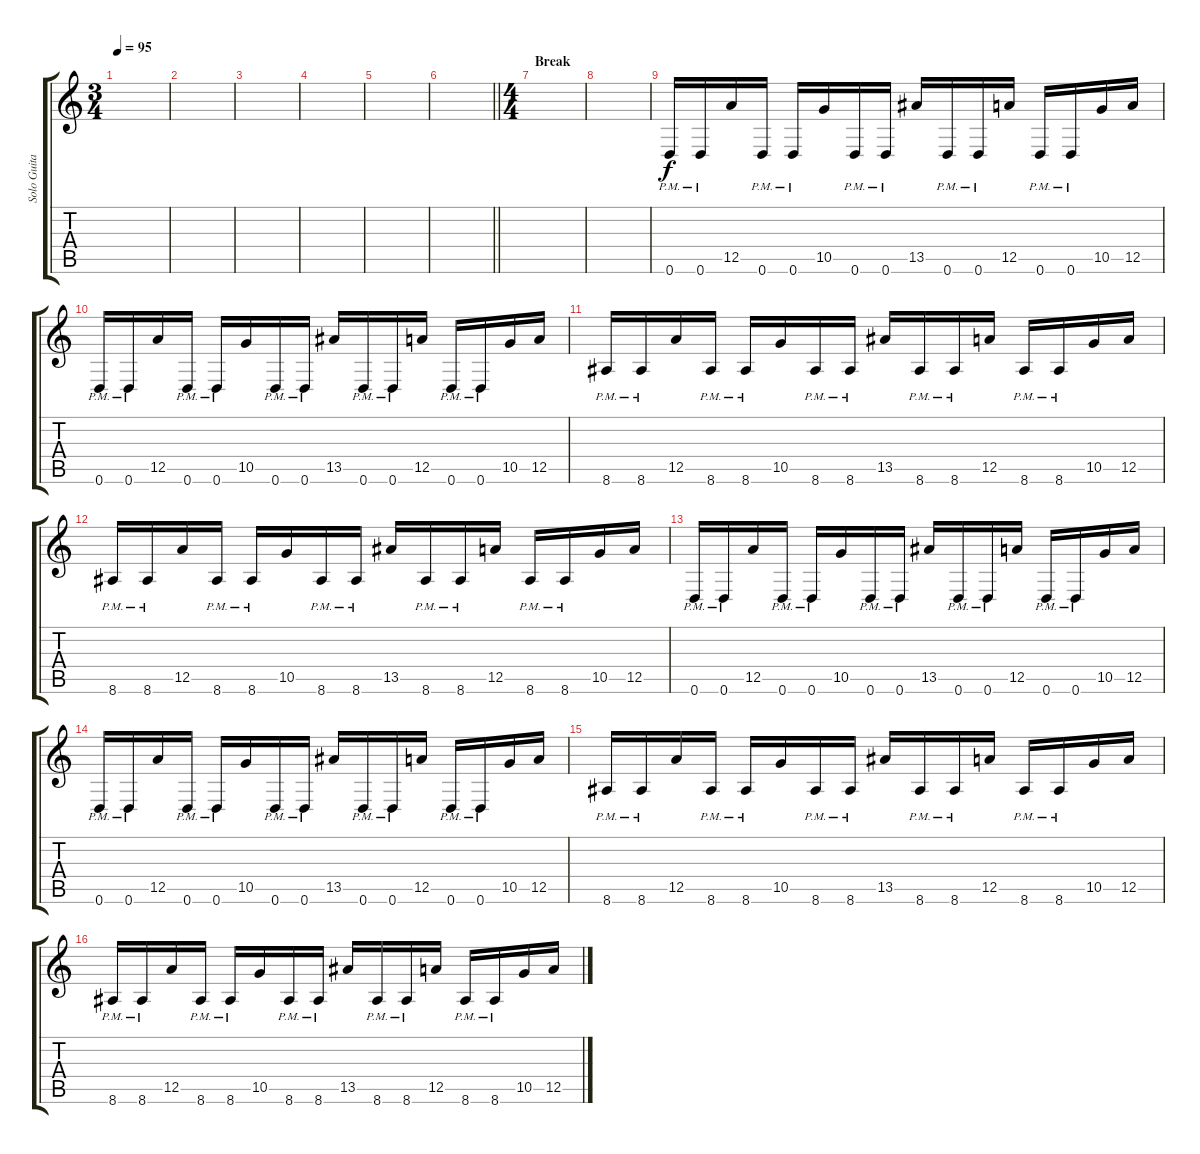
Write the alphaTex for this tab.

\track ("Solo Guitar" "Solo Guita") {instrument distortionguitar}
\staff {score tabs}
\tuning (E4 B3 G3 D3 A2 D2) {hide}
\ts (3 4)
\tempo 95
\clef g2
\ks c
|
|
|
|
|
\barLineRight lightlight
|
\ts (4 4)
\section ("" "Break")
|
|
0.6{pm}.16{balance 16} 0.6{pm}.16 12.5.16 0.6{pm}.16 0.6{pm}.16 10.5.16 0.6{pm}.16 0.6{pm}.16 13.5.16 0.6{pm}.16 0.6{pm}.16 12.5.16 0.6{pm}.16 0.6{pm}.16 10.5.16 12.5.16 |
0.6{pm}.16 0.6{pm}.16 12.5.16 0.6{pm}.16 0.6{pm}.16 10.5.16 0.6{pm}.16 0.6{pm}.16 13.5.16 0.6{pm}.16 0.6{pm}.16 12.5.16 0.6{pm}.16 0.6{pm}.16 10.5.16 12.5.16 |
8.6{pm}.16 8.6{pm}.16 12.5.16 8.6{pm}.16 8.6{pm}.16 10.5.16 8.6{pm}.16 8.6{pm}.16 13.5.16 8.6{pm}.16 8.6{pm}.16 12.5.16 8.6{pm}.16 8.6{pm}.16 10.5.16 12.5.16 |
8.6{pm}.16 8.6{pm}.16 12.5.16 8.6{pm}.16 8.6{pm}.16 10.5.16 8.6{pm}.16 8.6{pm}.16 13.5.16 8.6{pm}.16 8.6{pm}.16 12.5.16 8.6{pm}.16 8.6{pm}.16 10.5.16 12.5.16 |
0.6{pm}.16 0.6{pm}.16 12.5.16 0.6{pm}.16 0.6{pm}.16 10.5.16 0.6{pm}.16 0.6{pm}.16 13.5.16 0.6{pm}.16 0.6{pm}.16 12.5.16 0.6{pm}.16 0.6{pm}.16 10.5.16 12.5.16 |
0.6{pm}.16 0.6{pm}.16 12.5.16 0.6{pm}.16 0.6{pm}.16 10.5.16 0.6{pm}.16 0.6{pm}.16 13.5.16 0.6{pm}.16 0.6{pm}.16 12.5.16 0.6{pm}.16 0.6{pm}.16 10.5.16 12.5.16 |
8.6{pm}.16 8.6{pm}.16 12.5.16 8.6{pm}.16 8.6{pm}.16 10.5.16 8.6{pm}.16 8.6{pm}.16 13.5.16 8.6{pm}.16 8.6{pm}.16 12.5.16 8.6{pm}.16 8.6{pm}.16 10.5.16 12.5.16 |
8.6{pm}.16 8.6{pm}.16 12.5.16 8.6{pm}.16 8.6{pm}.16 10.5.16 8.6{pm}.16 8.6{pm}.16 13.5.16 8.6{pm}.16 8.6{pm}.16 12.5.16 8.6{pm}.16 8.6{pm}.16 10.5.16 12.5.16
